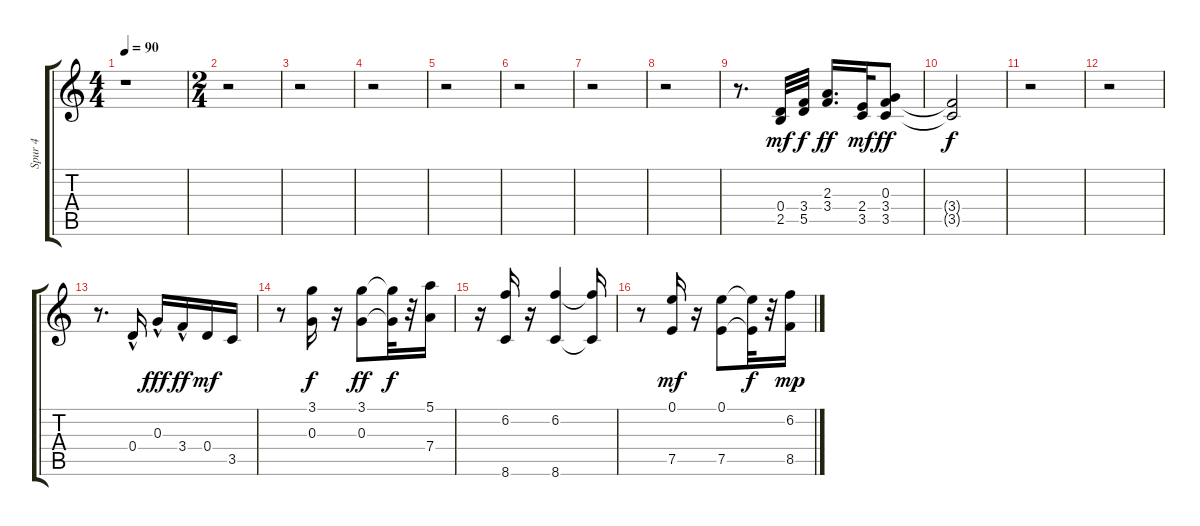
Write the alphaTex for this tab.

\track ("Spur 4" "Spur 4") {instrument acousticguitarsteel}
\staff {score tabs}
\tuning (E4 B3 G3 D3 A2 E2) {hide}
\ts (4 4)
\tempo 90
\clef g2
\ks c
r.1{dy mf instrument acousticguitarsteel} |
\ts (2 4)
r.2 |
r.2 |
r.2 |
r.2 |
r.2 |
r.2 |
r.2 |
r.8{d} (0.4 2.5).32 (3.4 5.5).32{dy f} (2.3 3.4).16{d dy ff} (2.4 3.5).32{dy mf} (0.3 3.4 3.5).8{dy ff} |
(3.4{t} 3.5{t}).2{dy f} |
r.2 |
r.2 |
r.8{d} 0.4{hac}.16 0.3{hac}.16{dy fff} 3.4{hac}.16{dy ff} 0.4.16{dy mf} 3.5.16 |
r.8 (3.1 0.3).16{dy f} r.16 (3.1 0.3).8{dy ff} (3.1{t} 0.3{t}).32{dy f} r.32 (5.1 7.4).16 |
r.16 (6.2 8.6).16 r.16 (6.2 8.6).4 (6.2{t} 8.6{t}).16 |
r.8 (0.1 7.5).16{dy mf} r.16 (0.1 7.5).8 (0.1{t} 7.5{t}).32{dy f} r.32 (6.2 8.5).16{dy mp}
